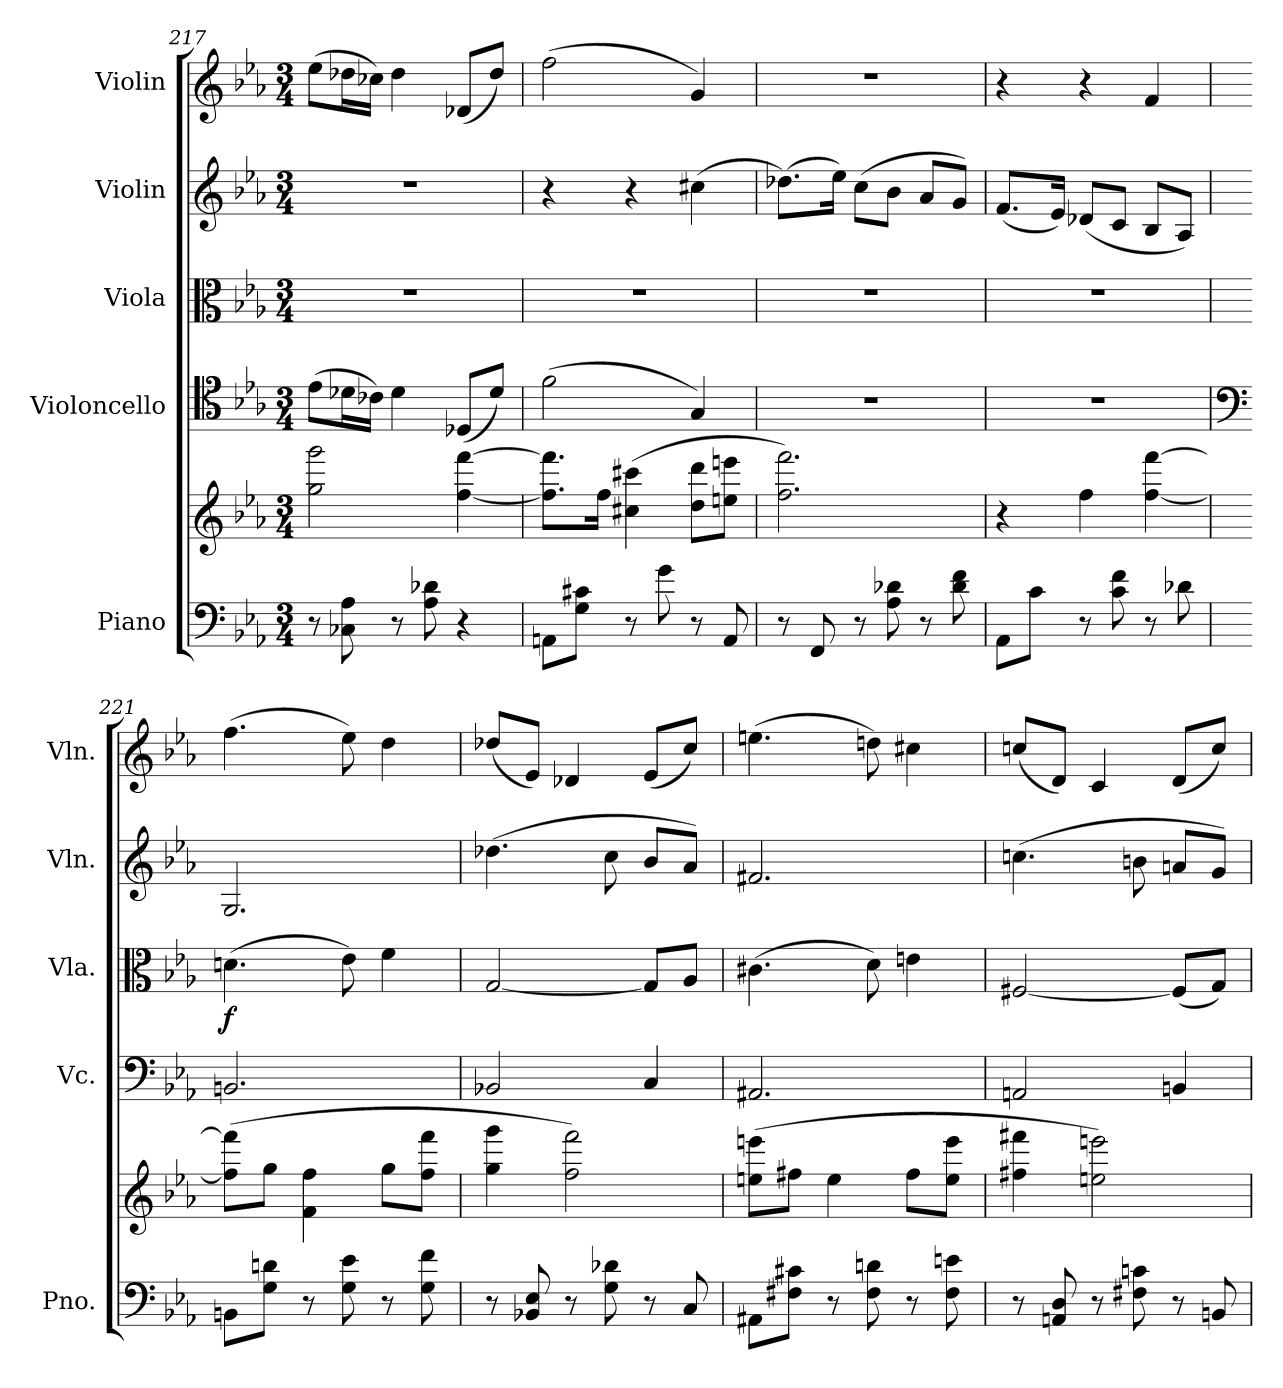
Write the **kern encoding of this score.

**kern	**kern	**kern	**kern	**dynam	**kern	**kern
*part5	*part5	*part4	*part3	*part3	*part2	*part1
*staff6	*staff5	*staff4	*staff3	*staff3	*staff2	*staff1
*I"Piano	*	*I"Violoncello	*I"Viola	*	*I"Violin	*I"Violin
*I'Pno.	*	*I'Vc.	*I'Vla.	*	*I'Vln.	*I'Vln.
*clefF4	*clefG2	*clefC4	*clefC3	*	*clefG2	*clefG2
*k[b-e-a-]	*k[b-e-a-]	*k[b-e-a-]	*k[b-e-a-]	*	*k[b-e-a-]	*k[b-e-a-]
*M3/4	*M3/4	*M3/4	*M3/4	*	*M3/4	*M3/4
=217	=217	=217	=217	=217	=217	=217
8r	2gg\ 2ggg\	(8e-\L	2.r	.	2.r	(8ee-\L
8C-X\ 8A-\	.	16d-X\L	.	.	.	16dd-X\L
.	.	16c-X\JJ)	.	.	.	16cc-X\JJ)
8r	.	4d-\	.	.	.	4dd-\
8A-\ 8d-X\	.	.	.	.	.	.
4r	[4ff\ [4fff\	(8D-X/L	.	.	.	(8d-X/L
.	.	8d-/J)	.	.	.	8dd-/J)
=218	=218	=218	=218	=218	=218	=218
8AAn\L	8.ff\] 8.fff\]L	(2f\	2.r	.	4r	(2ff\
8G\ 8c#X\J	.	.	.	.	.	.
.	16ff\Jk	.	.	.	.	.
8r	(4cc#X\ 4ccc#X\	.	.	.	4r	.
8g\	.	.	.	.	.	.
8r	8dd\ 8ddd\L	4G/)	.	.	(4cc#X\	4g/)
8AA/	8een\ 8eeen\J	.	.	.	.	.
!!LO:LB:g=z
=219	=219	=219	=219	=219	=219	=219
8r	2.ff\ 2.fff\)	2.r	2.r	.	(8.dd-X\L)	2.r
8FF/	.	.	.	.	.	.
.	.	.	.	.	16ee-\Jk)	.
8r	.	.	.	.	(8cc\L	.
8A-\ 8d-X\	.	.	.	.	8b-\J	.
8r	.	.	.	.	8a-/L	.
8d-\ 8f\	.	.	.	.	8g/J)	.
=220	=220	=220	=220	=220	=220	=220
8AA-\L	4r	2.r	2.r	.	(8.f/L	4r
8c\J	.	.	.	.	.	.
.	.	.	.	.	16e-/Jk)	.
8r	4ff\	.	.	.	(8d-X/L	4r
8c\ 8f\	.	.	.	.	8c/J	.
8r	[4ff\ [4fff\	.	.	.	8B-/L	4f/
8d-X\	.	.	.	.	8A-/J)	.
=221	=221	=221	=221	=221	=221	=221
*	*	*clefF4	*	*	*	*
!	!	!	!	!LO:DY:b	!	!
8BBn\L	(8ff\] 8fff\]L	2.BBn/	(4.dn\	f	2.G/	(4.ff\
8G\ 8dn\J	8gg\J	.	.	.	.	.
8r	4f\ 4ff\	.	.	.	.	.
8G\ 8e-\	.	.	8e-\)	.	.	8ee-\)
8r	8gg\L	.	4f\	.	.	4dd\
8G\ 8f\	8ff\ 8fff\J	.	.	.	.	.
=222	=222	=222	=222	=222	=222	=222
8r	4gg\ 4ggg\	2BB-X/	[2G/	.	(4.dd-X\	(8dd-X/L
8BB-X/ 8E-/	.	.	.	.	.	8e-/J)
8r	2ff\ 2fff\)	.	.	.	.	4d-X/
8G\ 8d-X\	.	.	.	.	8cc\	.
8r	.	4C/	8G/L]	.	8b-/L	(8e-/L
8C/	.	.	8A-/J	.	8a-/J)	8cc/J)
!!LO:PB:g=z
=223	=223	=223	=223	=223	=223	=223
8AA#X\L	(8een\ 8eeen\L	2.AA#X/	(4.c#X\	.	2.f#X/	(4.een\
8F#X\ 8c#X\J	8ff#X\J	.	.	.	.	.
8r	4ee\	.	.	.	.	.
8F#\ 8dn\	.	.	8d\)	.	.	8ddn\)
8r	8ff#\L	.	4en\	.	.	4cc#X\
8F#\ 8en\	8ee\ 8eee\J	.	.	.	.	.
=224	=224	=224	=224	=224	=224	=224
8r	4ff#X\ 4fff#X\	2AAn/	[2F#X/	.	(4.ccn\	(8ccn/L
8AAn/ 8D/	.	.	.	.	.	8d/J)
8r	2een\ 2eeen\)	.	.	.	.	4c/
8F#X\ 8cn\	.	.	.	.	8bn\	.
8r	.	4BBn/	(8F#/L]	.	8an/L	(8d/L
8BBn/	.	.	8G/J)	.	8g/J)	8cc/J)
=	=	=	=	=	=	=
*-	*-	*-	*-	*-	*-	*-
